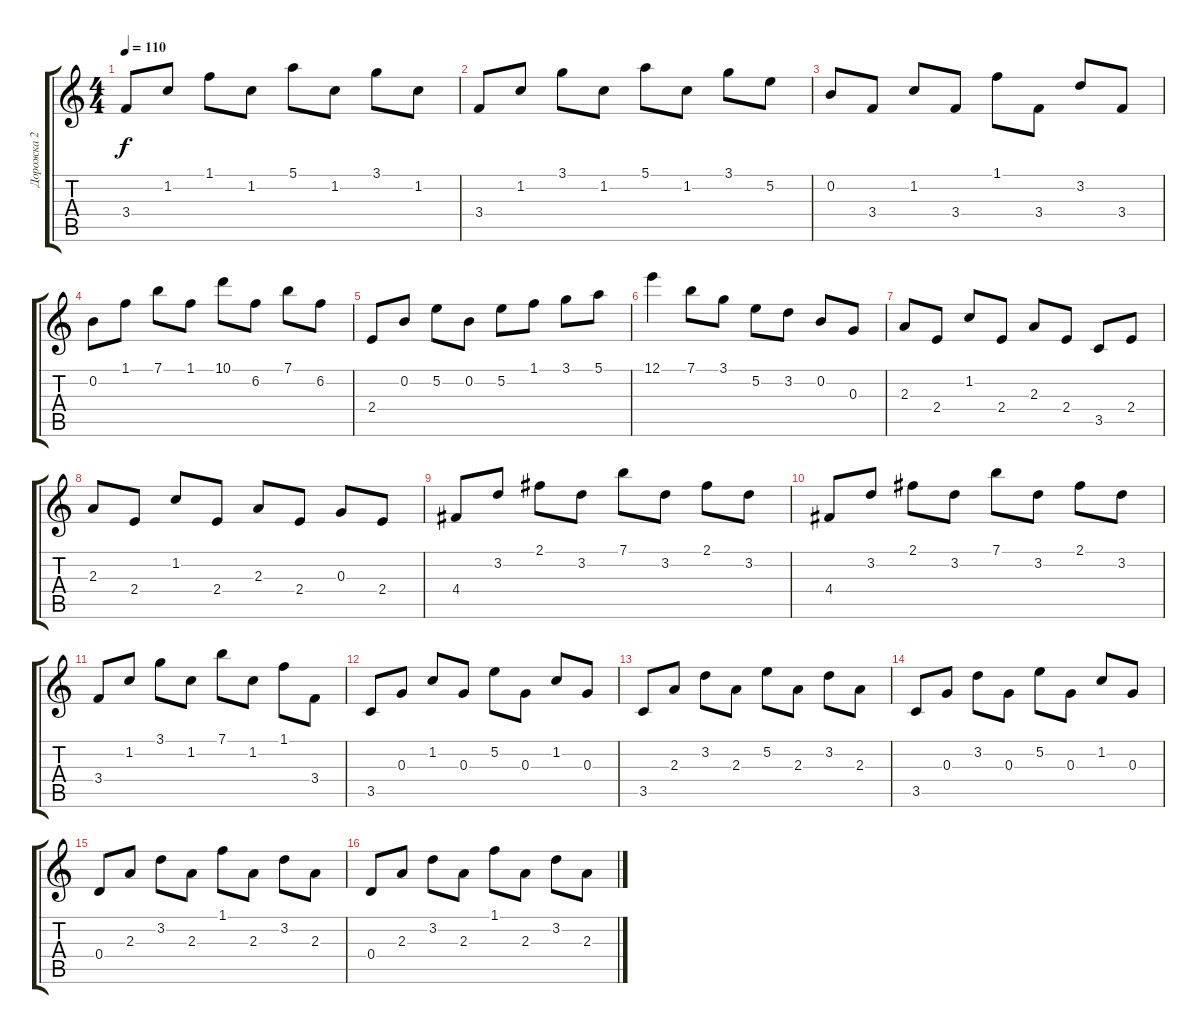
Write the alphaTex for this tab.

\track ("Дорожка 2" "Дорожка 2") {solo instrument acousticguitarnylon}
\staff {score tabs}
\tuning (E4 B3 G3 D3 A2 E2) {hide}
\ts (4 4)
\tempo 110
\clef g2
\ks c
3.4.8{dy f} 1.2.8 1.1.8 1.2.8 5.1.8 1.2.8 3.1.8 1.2.8 |
3.4.8 1.2.8 3.1.8 1.2.8 5.1.8 1.2.8 3.1.8 5.2.8 |
0.2.8 3.4.8 1.2.8 3.4.8 1.1.8 3.4.8 3.2.8 3.4.8 |
0.2.8 1.1.8 7.1.8 1.1.8 10.1.8 6.2.8 7.1.8 6.2.8 |
2.4.8 0.2.8 5.2.8 0.2.8 5.2.8 1.1.8 3.1.8 5.1.8 |
12.1.4 7.1.8 3.1.8 5.2.8 3.2.8 0.2.8 0.3.8 |
2.3.8 2.4.8 1.2.8 2.4.8 2.3.8 2.4.8 3.5.8 2.4.8 |
2.3.8 2.4.8 1.2.8 2.4.8 2.3.8 2.4.8 0.3.8 2.4.8 |
4.4.8 3.2.8 2.1.8 3.2.8 7.1.8 3.2.8 2.1.8 3.2.8 |
4.4.8 3.2.8 2.1.8 3.2.8 7.1.8 3.2.8 2.1.8 3.2.8 |
3.4.8 1.2.8 3.1.8 1.2.8 7.1.8 1.2.8 1.1.8 3.4.8 |
3.5.8 0.3.8 1.2.8 0.3.8 5.2.8 0.3.8 1.2.8 0.3.8 |
3.5.8 2.3.8 3.2.8 2.3.8 5.2.8 2.3.8 3.2.8 2.3.8 |
3.5.8 0.3.8 3.2.8 0.3.8 5.2.8 0.3.8 1.2.8 0.3.8 |
0.4.8 2.3.8 3.2.8 2.3.8 1.1.8 2.3.8 3.2.8 2.3.8 |
0.4.8 2.3.8 3.2.8 2.3.8 1.1.8 2.3.8 3.2.8 2.3.8
